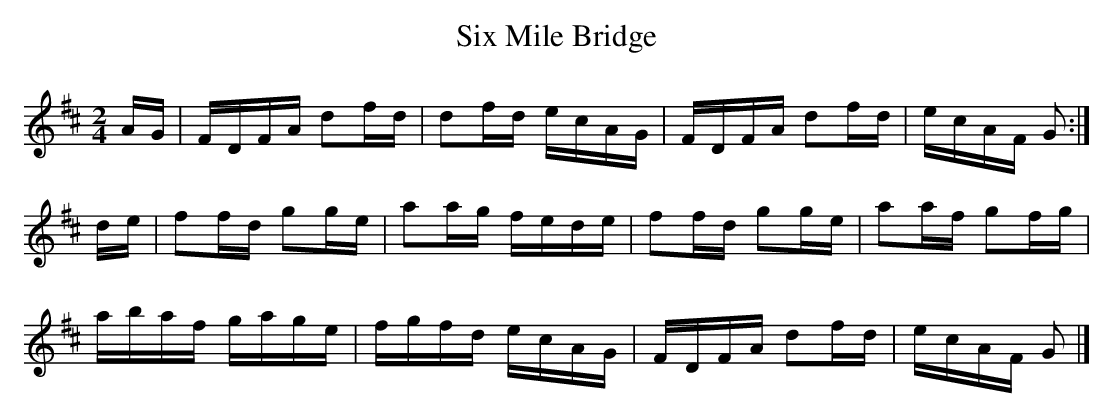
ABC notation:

X:1
T:Six Mile Bridge
M:2/4
L:1/16
K:GLyd
AG|FDFA d2fd|d2fd ecAG|FDFA d2fd|ecAF G2 :|
de|f2fd g2ge|a2ag fede|f2fd g2ge|a2af g2fg|
   abaf gage|fgfd ecAG|FDFA d2fd|ecAF G2 |]
